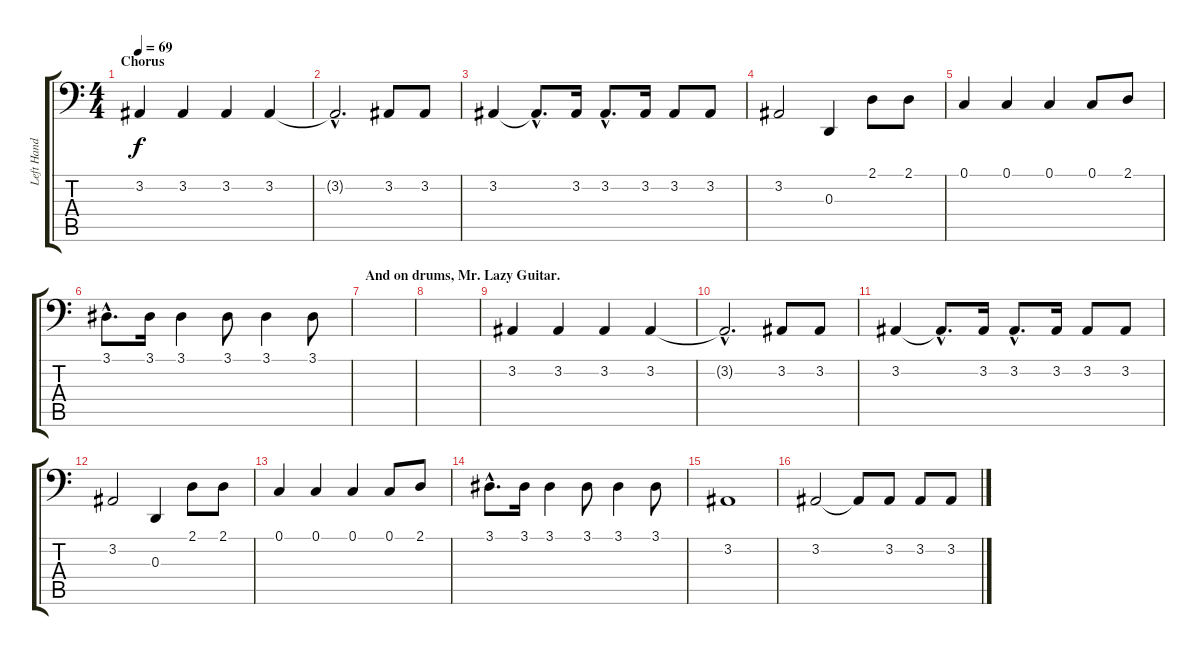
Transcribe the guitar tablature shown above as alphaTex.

\track ("Left Hand" "Left Hand") {instrument acousticgrandpiano}
\staff {score tabs}
\tuning (C3 G2 D2 A1 E1 B0) {hide}
\ts (4 4)
\section ("" "Chorus")
\tempo 69
\clef f4
\ks c
3.2.4{dy f} 3.2.4 3.2.4 3.2.4 |
3.2{hac t}.2{d} 3.2.8 3.2.8 |
3.2.4 3.2{hac t}.8{d} 3.2.16 3.2{hac}.8{d} 3.2.16 3.2.8 3.2.8 |
3.2.2 0.3.4 2.1.8 2.1.8 |
0.1.4 0.1.4 0.1.4 0.1.8 2.1.8 |
3.1{hac}.8{d} 3.1.16 3.1.4 3.1.8 3.1.4 3.1.8 |
\section ("" "And on drums, Mr. Lazy Guitar.")
|
|
3.2.4 3.2.4 3.2.4 3.2.4 |
3.2{hac t}.2{d} 3.2.8 3.2.8 |
3.2.4 3.2{hac t}.8{d} 3.2.16 3.2{hac}.8{d} 3.2.16 3.2.8 3.2.8 |
3.2.2 0.3.4 2.1.8 2.1.8 |
0.1.4 0.1.4 0.1.4 0.1.8 2.1.8 |
3.1{hac}.8{d} 3.1.16 3.1.4 3.1.8 3.1.4 3.1.8 |
3.2.1{volume 11} |
3.2.2 3.2{t}.8 3.2.8 3.2.8 3.2.8
